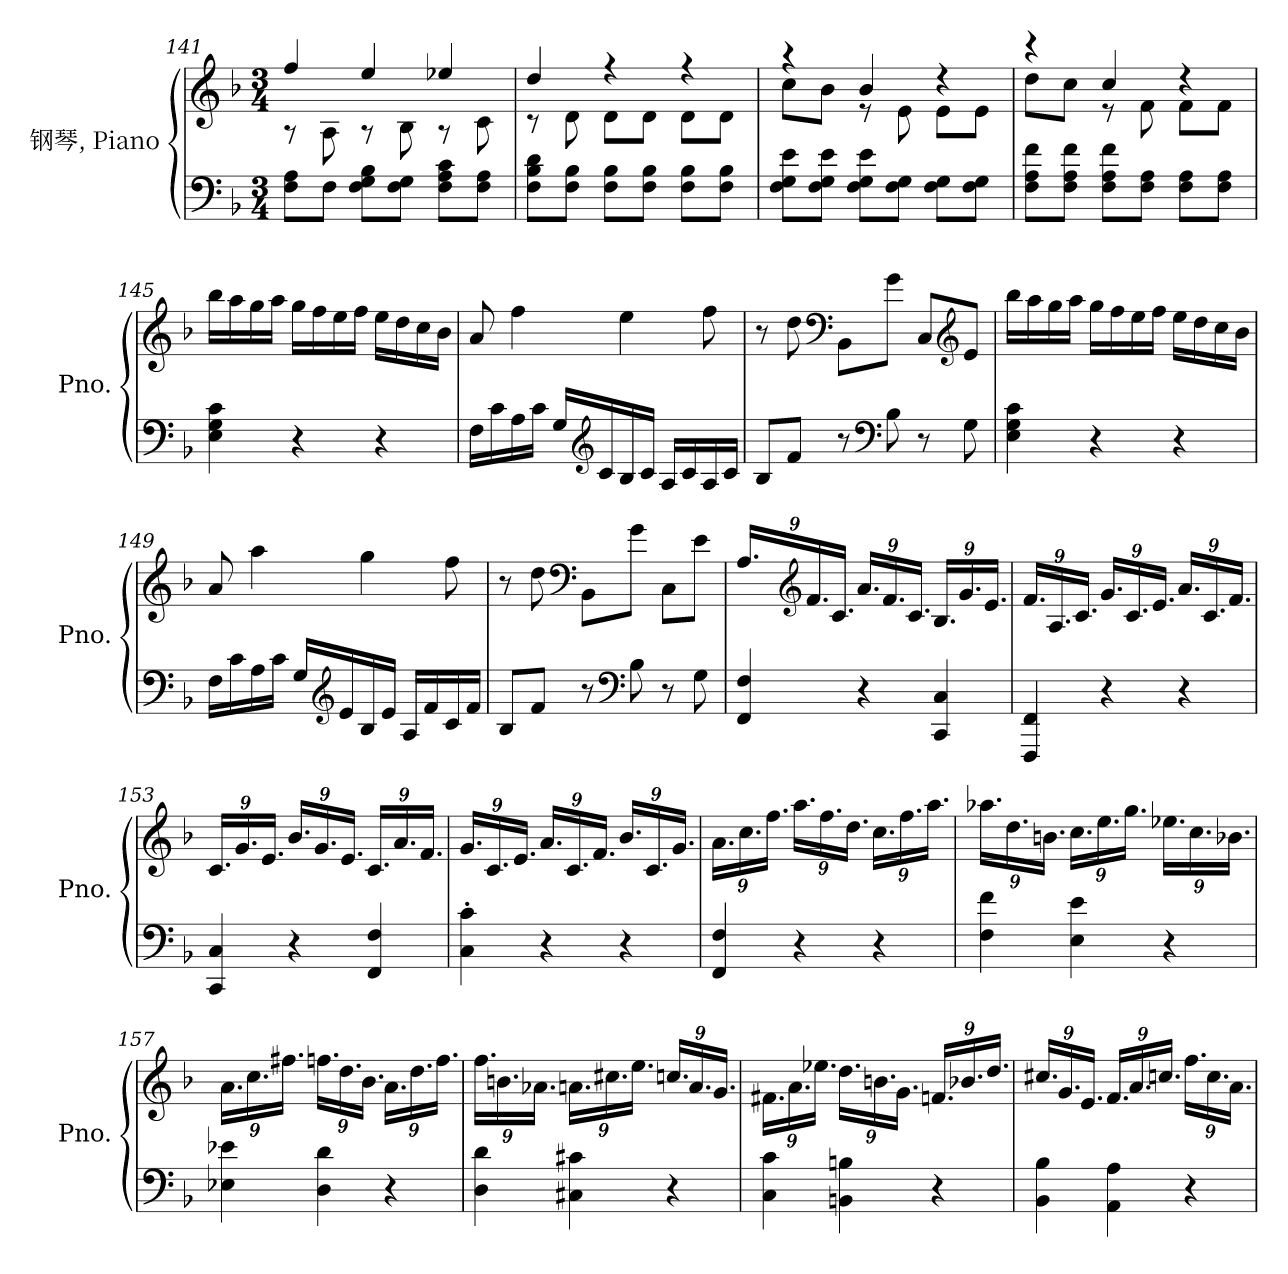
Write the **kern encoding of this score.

**kern	**kern
*part1	*part1
*staff2	*staff1
*I"钢琴, Piano	*
*I'Pno.	*
*clefF4	*clefG2
*k[b-]	*k[b-]
*M3/4	*M3/4
=141	=141
*	*^
8F\ 8A\L	4ff/	8r
8F\J	.	8A\
8F\ 8G\ 8B-\L	4ee/	8r
8F\ 8G\J	.	8B-\
8F\ 8A\ 8c\L	4ee-X/	8r
8F\ 8A\J	.	8c\
=142	=142	=142
8F\ 8B-\ 8d\L	4dd/	8r
8F\ 8B-\J	.	8d\
8F\ 8B-\L	4r	8d\L
8F\ 8B-\J	.	8d\J
8F\ 8B-\L	4r	8d\L
8F\ 8B-\J	.	8d\J
=143	=143	=143
8F\ 8G\ 8e\L	4r	8cc\L
8F\ 8G\ 8e\J	.	8b-\J
8F\ 8G\ 8e\L	4b-/	8r
8F\ 8G\J	.	8e\
8F\ 8G\L	4r	8e\L
8F\ 8G\J	.	8e\J
!!LO:LB:g=z	!!
=144	=144	=144
8F\ 8A\ 8f\L	4r	8dd\L
8F\ 8A\ 8f\J	.	8cc\J
8F\ 8A\ 8f\L	4cc/	8r
8F\ 8A\J	.	8f\
8F\ 8A\L	4r	8f\L
8F\ 8A\J	.	8f\J
*	*v	*v
=145	=145
4E\ 4G\ 4c\	16bb-\LL
.	16aa\
.	16gg\
.	16aa\JJ
4r	16gg\LL
.	16ff\
.	16ee\
.	16ff\JJ
4r	16ee\LL
.	16dd\
.	16cc\
.	16b-\JJ
=146	=146
16F\LL	8a/
16c\	.
16A\	4ff\
16c\JJ	.
16G/LL	.
*clefG2	*
16c/	.
16B-/	4ee\
16c/JJ	.
16A/LL	.
16c/	.
16A/	8ff\
16c/JJ	.
!!LO:PB:g=z
=147	=147
8B-/L	8r
8f/J	8dd\
*	*clefF4
8r	8BB-\L
*clefF4	*
8B-\	8g\J
8r	8C/L
*	*clefG2
8G\	8e/J
=148	=148
4E\ 4G\ 4c\	16bb-\LL
.	16aa\
.	16gg\
.	16aa\JJ
4r	16gg\LL
.	16ff\
.	16ee\
.	16ff\JJ
4r	16ee\LL
.	16dd\
.	16cc\
.	16b-\JJ
=149	=149
16F\LL	8a/
16c\	.
16A\	4aa\
16c\JJ	.
16G/LL	.
*clefG2	*
16e/	.
16B-/	4gg\
16e/JJ	.
16A/LL	.
16f/	.
16c/	8ff\
16f/JJ	.
!!LO:LB:g=z
=150	=150
8B-/L	8r
8f/J	8dd\
*	*clefF4
8r	8BB-\L
*clefF4	*
8B-\	8g\J
8r	8C\L
8G\	8e\J
=151	=151
*	*Xbrackettup
4FF/ 4F/	18.A/LL
*	*clefG2
.	18.f/
.	18.c/JJ
4r	18.a/LL
.	18.f/
.	18.c/JJ
4CC/ 4C/	18.B-/LL
.	18.g/
.	18.e/JJ
=152	=152
4FFF/ 4FF/	18.f/LL
.	18.A/
.	18.c/JJ
4r	18.g/LL
.	18.c/
.	18.e/JJ
4r	18.a/LL
.	18.c/
.	18.f/JJ
!!LO:LB:g=z
=153	=153
4CC/ 4C/	18.c/LL
.	18.g/
.	18.e/JJ
4r	18.b-/LL
.	18.g/
.	18.e/JJ
4FF/ 4F/	18.c/LL
.	18.a/
.	18.f/JJ
=154	=154
4C\' 4c\'	18.g/LL
.	18.c/
.	18.e/JJ
4r	18.a/LL
.	18.c/
.	18.f/JJ
4r	18.b-/LL
.	18.c/
.	18.g/JJ
=155	=155
4FF/ 4F/	18.a\LL
.	18.cc\
.	18.ff\JJ
4r	18.aa\LL
.	18.ff\
.	18.dd\JJ
4r	18.cc\LL
.	18.ff\
.	18.aa\JJ
!!LO:LB:g=z
=156	=156
4F\ 4f\	18.aa-X\LL
.	18.dd\
.	18.bn\JJ
4E\ 4e\	18.cc\LL
.	18.ee\
.	18.gg\JJ
4r	18.ee-X\LL
.	18.cc\
.	18.b-X\JJ
=157	=157
4E-X\ 4e-X\	18.a\LL
.	18.cc\
.	18.ff#X\JJ
4D\ 4d\	18.ffn\LL
.	18.dd\
.	18.b-\JJ
4r	18.a\LL
.	18.dd\
.	18.ff\JJ
!!LO:LB:g=z
=158	=158
4D\ 4d\	18.ff\LL
.	18.bn\
.	18.a-X\JJ
4C#X\ 4c#X\	18.an\LL
.	18.cc#X\
.	18.ee\JJ
4r	18.ccn/LL
.	18.a/
.	18.g/JJ
=159	=159
4C\ 4c\	18.f#X\LL
.	18.a\
.	18.ee-X\JJ
4BBn\ 4Bn\	18.dd\LL
.	18.bn\
.	18.g\JJ
4r	18.fn/LL
.	18.b-X/
.	18.dd/JJ
!!LO:LB:g=z
=160	=160
4BB-\ 4B-\	18.cc#X/LL
.	18.g/
.	18.e/JJ
4AA\ 4A\	18.f/LL
.	18.a/
.	18.ccn/JJ
4r	18.ff\LL
.	18.cc\
.	18.a\JJ
=	=
*-	*-
